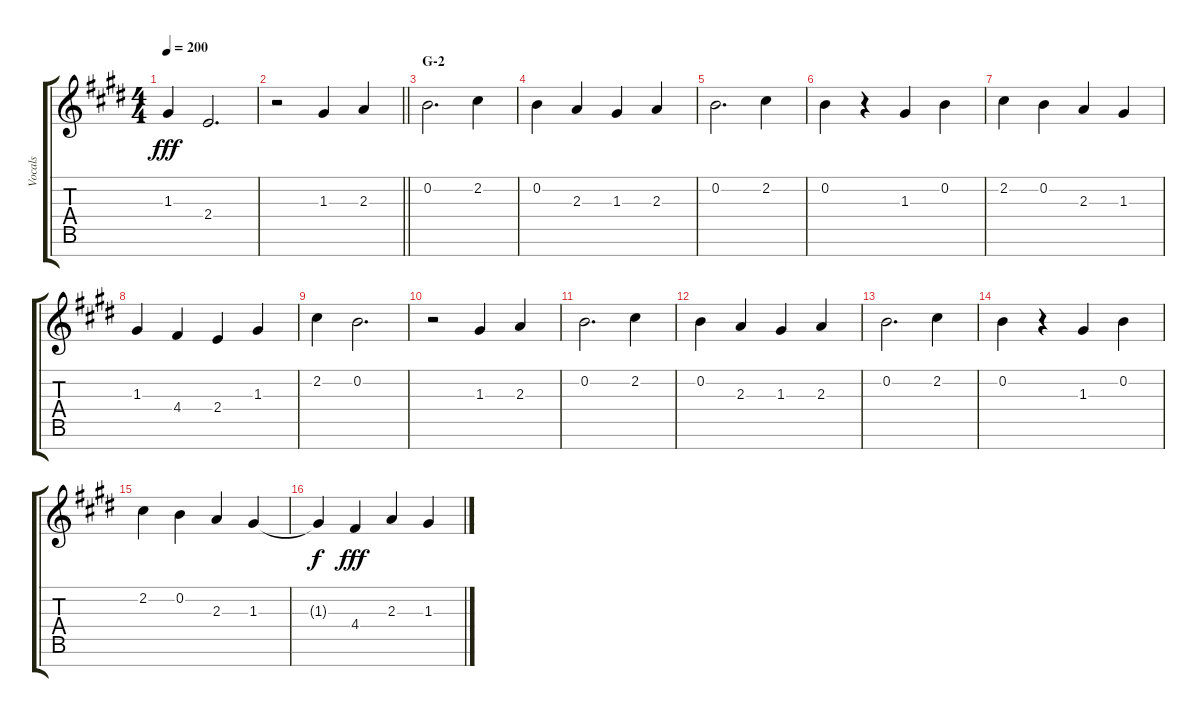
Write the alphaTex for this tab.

\track ("Vocals" "Vocals") {instrument voiceoohs}
\staff {score tabs}
\tuning (E5 B4 G4 D4 A3 E3 B2) {hide}
\ts (4 4)
\tempo 200
\clef g2
\ks e
1.3.4{dy fff} 2.4.2{d} |
\barLineRight lightlight
r.2 1.3.4 2.3.4 |
\section ("" "G-2")
0.2.2{d} 2.2.4 |
0.2.4 2.3.4 1.3.4 2.3.4 |
0.2.2{d} 2.2.4 |
0.2.4 r.4 1.3.4 0.2.4 |
2.2.4 0.2.4 2.3.4 1.3.4 |
1.3.4 4.4.4 2.4.4 1.3.4 |
2.2.4 0.2.2{d} |
r.2 1.3.4 2.3.4 |
0.2.2{d} 2.2.4 |
0.2.4 2.3.4 1.3.4 2.3.4 |
0.2.2{d} 2.2.4 |
0.2.4 r.4 1.3.4 0.2.4 |
2.2.4 0.2.4 2.3.4 1.3.4 |
1.3{t}.4{dy f} 4.4.4{dy fff} 2.3.4 1.3.4
